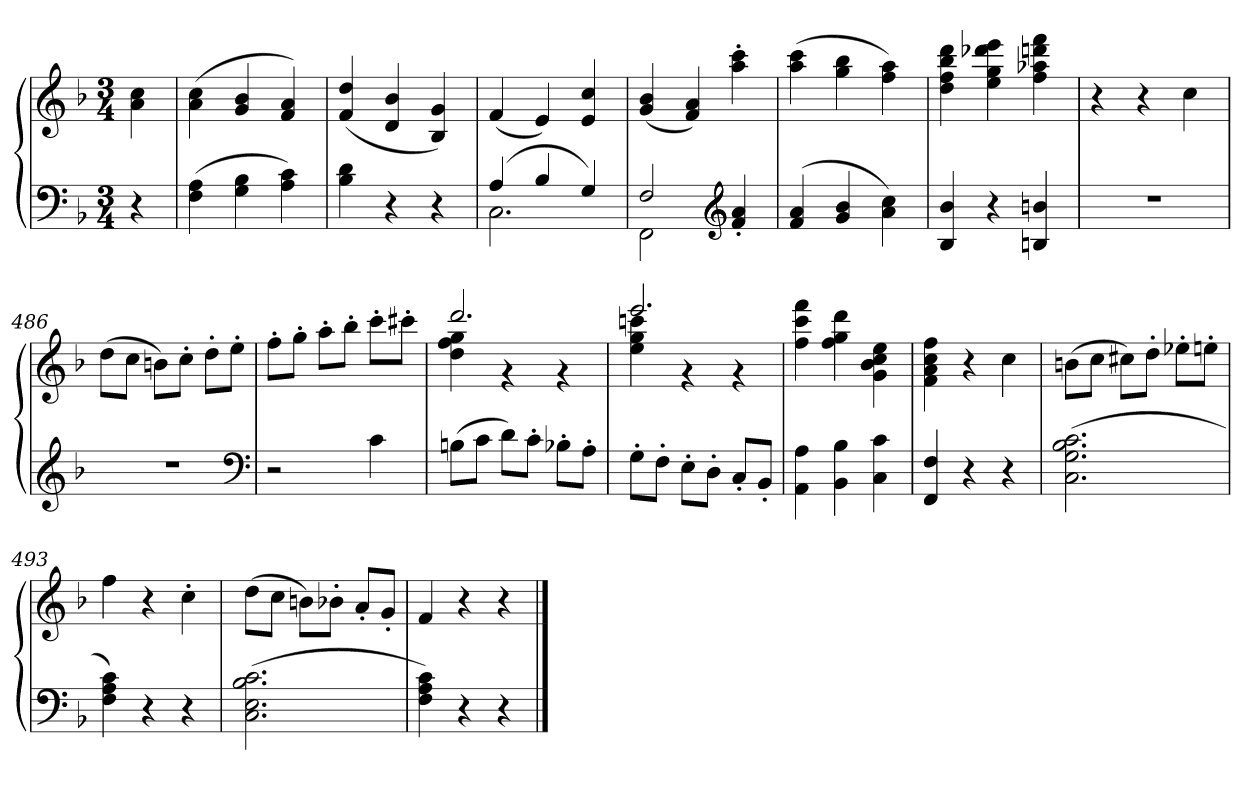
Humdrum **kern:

**kern	**kern
*part1	*part1
*staff2	*staff1
*	*clefG2
*k[b-]	*k[b-]
*F:	*F:
*M3/4	*M3/4
=	=
4r	4a 4cc
=479	=479
(4F 4A	(4a 4cc
4G 4B-	4g 4b-
4A 4c)	4f 4a)
=480	=480
4B- 4d	(4f 4dd
4r	4d 4b-
4r	4B- 4g)
=481	=481
*^	*
(4A	2.C	(4f
4B-	.	4e)
4G)	.	4e 4cc
=482	=482	=482
2F	2FF	(4g 4b-
.	.	4f 4a)
*clefG2	*	*
4f' 4a'	4ryy	4aa' 4ccc'
*v	*v	*
=483	=483
(4f 4a	(4aa 4ccc
4g 4b-	4gg 4bb-
4a 4cc)	4ff 4aa)
=484	=484
4B- 4b-	4dd 4ff 4bb- 4ddd
4r	4ee 4gg 4ddd-X 4eee
4Bn 4bn	4ff 4aa-X 4dddn 4fff
=485	=485
2.r	4r
.	4r
.	4cc
=486	=486
2.r	(8ddL
.	8ccJ
.	8bnL)
.	8cc'J
.	8dd'L
.	8ee'J
*clefF4	*
=487	=487
2r	8ff'L
.	8gg'J
.	8aa'L
.	8bb-'J
4c	8ccc'L
.	8ccc#X'J
=488	=488
*	*^
(8BnL	2.ddd	4dd 4ff 4gg
8cJ	.	.
8dL)	.	4r
8c'J	.	.
8B-X'L	.	4r
8A'J	.	.
=489	=489	=489
8G'L	2.eee	4ee 4gg 4cccn
8F'J	.	.
8E'L	.	4r
8D'J	.	.
8C'L	.	4r
8BB-'J	.	.
*	*v	*v
=490	=490
4AA 4A	4ff 4ccc 4fff
4BB- 4B-	4ff 4gg 4ddd
4C 4c	4g 4b- 4cc 4ee
=491	=491
4FF 4F	4f 4a 4cc 4ff
4r	4r
4r	4cc
=492	=492
(2.C 2.G 2.B- 2.c	(8bnL
.	8ccJ
.	8cc#XL)
.	8dd'J
.	8ee-X'L
.	8een'J
=493	=493
4F 4A 4c)	4ff
4r	4r
4r	4cc'
=494	=494
(2.C 2.E 2.B- 2.c	(8ddL
.	8ccJ
.	8bnL)
.	8b-X'J
.	8a'L
.	8g'J
=495	=495
4F 4A 4c)	4f
4r	4r
4r	4r
==	==
*-	*-
